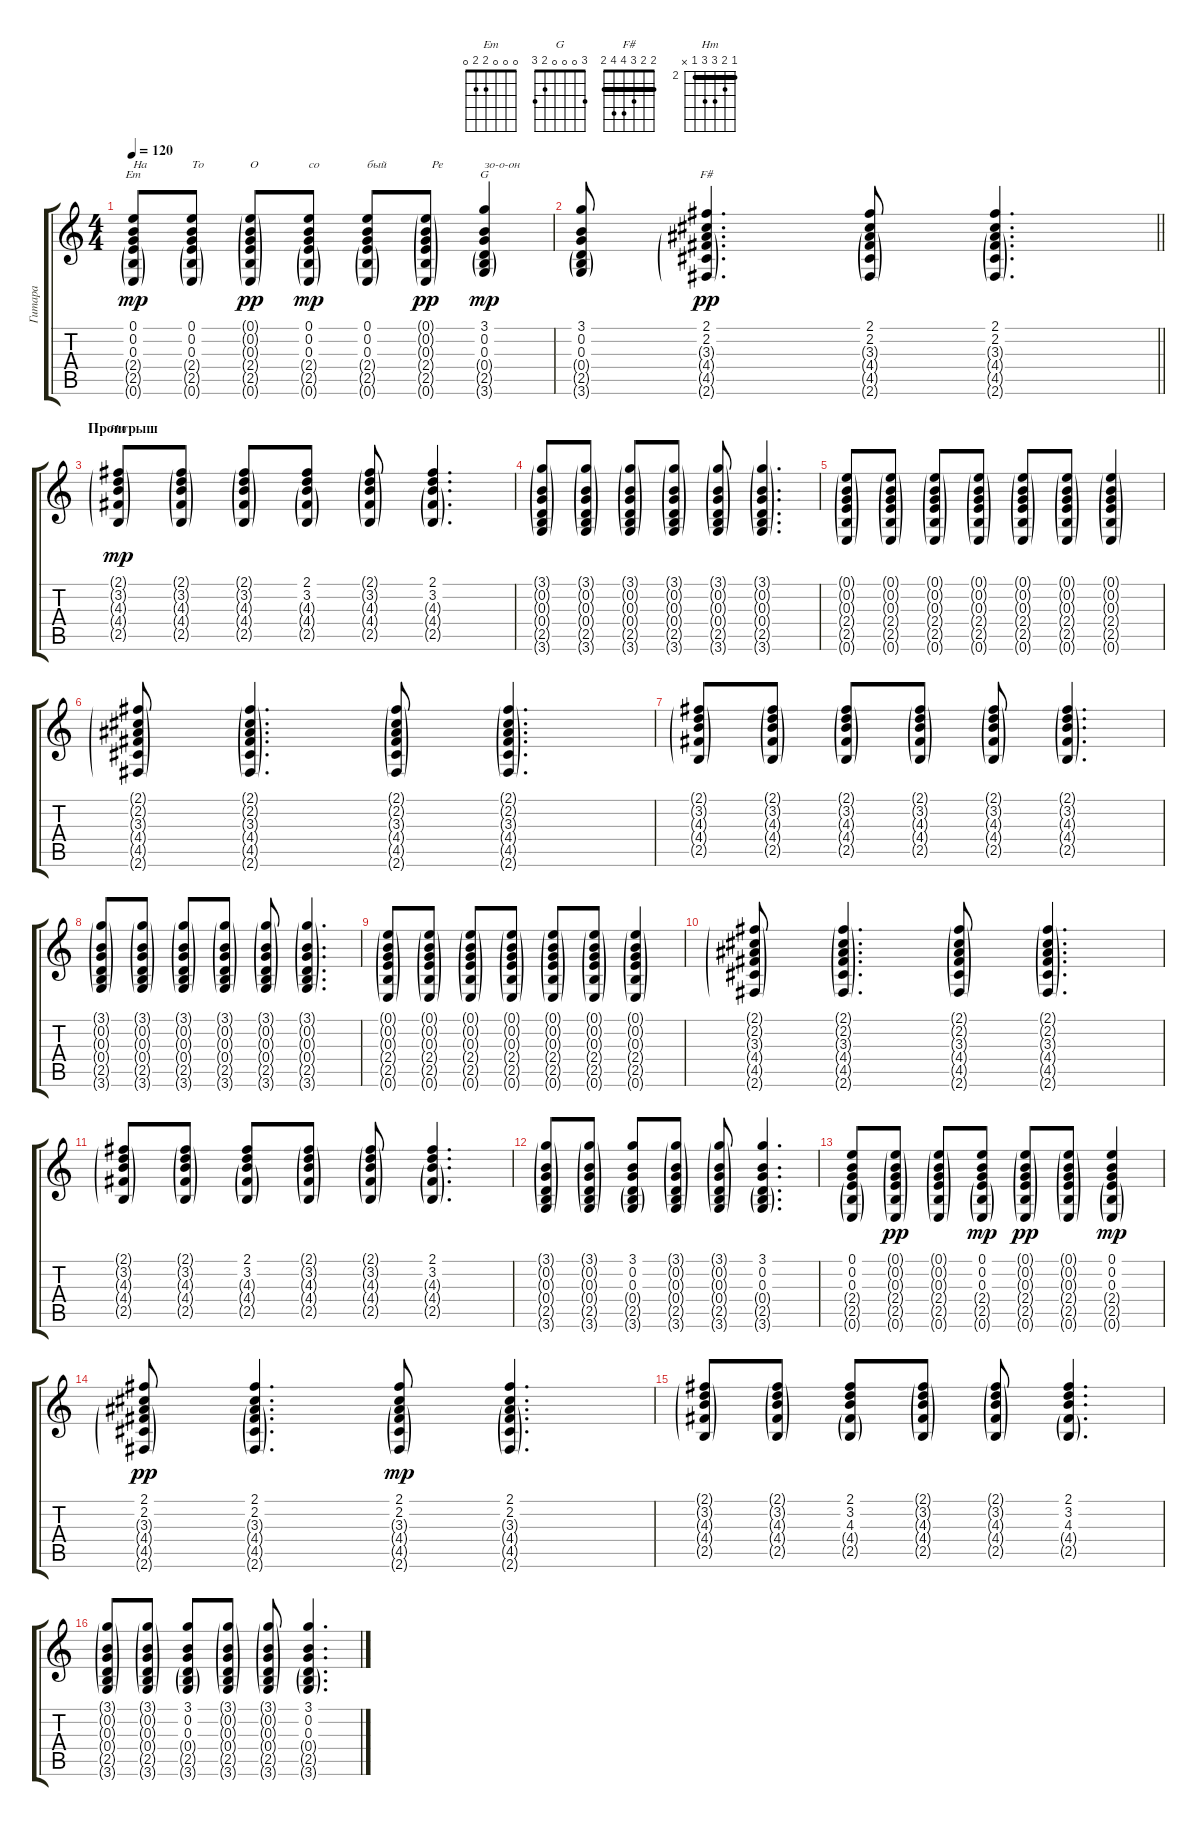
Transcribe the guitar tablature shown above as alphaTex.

\track ("Гитара" "Гитара") {instrument acousticguitarsteel}
\staff {score tabs}
\tuning (E4 B3 G3 D3 A2 E2) {hide}
\chord ("Em" 0 0 0 2 2 0)
\chord ("G" 3 0 0 0 2 3)
\chord ("F#" 2 2 3 4 4 2) {barre 2}
\chord ("Hm" 2 3 4 4 2 x) {firstfret 2 barre 2}
\ts (4 4)
\tempo 120
\clef g2
\ks c
(0.1 0.2 0.3 2.4{g} 2.5{g} 0.6{g}).8{ch "Em" txt "На" dy mp} (0.1 0.2 0.3 2.4{g} 2.5{g} 0.6{g}).8{txt "То"} (0.1{g} 0.2{g} 0.3{g} 2.4{g} 2.5{g} 0.6{g}).8{txt "О" dy pp} (0.1 0.2 0.3 2.4{g} 2.5{g} 0.6{g}).8{txt "со" dy mp} (0.1 0.2 0.3 2.4{g} 2.5{g} 0.6{g}).8{txt "бый"} (0.1{g} 0.2{g} 0.3{g} 2.4{g} 2.5{g} 0.6{g}).8{txt "  Ре" dy pp} (3.1 0.2 0.3 0.4{g} 2.5{g} 3.6{g}).4{ch "G" txt "зо-о-он" dy mp} |
\barLineRight lightlight
(3.1 0.2 0.3 0.4{g} 2.5{g} 3.6{g}).8 (2.1 2.2 3.3{g} 4.4{g} 4.5{g} 2.6{g}).4{d ch "F#" dy pp} (2.1 2.2 3.3{g} 4.4{g} 4.5{g} 2.6{g}).8 (2.1 2.2 3.3{g} 4.4{g} 4.5{g} 2.6{g}).4{d} |
\section ("" "Проигрыш")
(2.1{g} 3.2{g} 4.3{g} 4.4{g} 2.5{g}).8{ch "Hm" dy mp} (2.1{g} 3.2{g} 4.3{g} 4.4{g} 2.5{g}).8 (2.1{g} 3.2{g} 4.3{g} 4.4{g} 2.5{g}).8 (2.1 3.2 4.3{g} 4.4{g} 2.5{g}).8 (2.1{g} 3.2{g} 4.3{g} 4.4{g} 2.5{g}).8 (2.1 3.2 4.3{g} 4.4{g} 2.5{g}).4{d} |
(3.1{g} 0.2{g} 0.3{g} 0.4{g} 2.5{g} 3.6{g}).8 (3.1{g} 0.2{g} 0.3{g} 0.4{g} 2.5{g} 3.6{g}).8 (3.1{g} 0.2{g} 0.3{g} 0.4{g} 2.5{g} 3.6{g}).8 (3.1{g} 0.2{g} 0.3{g} 0.4{g} 2.5{g} 3.6{g}).8 (3.1{g} 0.2{g} 0.3{g} 0.4{g} 2.5{g} 3.6{g}).8 (3.1{g} 0.2{g} 0.3{g} 0.4{g} 2.5{g} 3.6{g}).4{d} |
(0.1{g} 0.2{g} 0.3{g} 2.4{g} 2.5{g} 0.6{g}).8 (0.1{g} 0.2{g} 0.3{g} 2.4{g} 2.5{g} 0.6{g}).8 (0.1{g} 0.2{g} 0.3{g} 2.4{g} 2.5{g} 0.6{g}).8 (0.1{g} 0.2{g} 0.3{g} 2.4{g} 2.5{g} 0.6{g}).8 (0.1{g} 0.2{g} 0.3{g} 2.4{g} 2.5{g} 0.6{g}).8 (0.1{g} 0.2{g} 0.3{g} 2.4{g} 2.5{g} 0.6{g}).8 (0.1{g} 0.2{g} 0.3{g} 2.4{g} 2.5{g} 0.6{g}).4 |
(2.1{g} 2.2{g} 3.3{g} 4.4{g} 4.5{g} 2.6{g}).8 (2.1{g} 2.2{g} 3.3{g} 4.4{g} 4.5{g} 2.6{g}).4{d} (2.1{g} 2.2{g} 3.3{g} 4.4{g} 4.5{g} 2.6{g}).8 (2.1{g} 2.2{g} 3.3{g} 4.4{g} 4.5{g} 2.6{g}).4{d} |
(2.1{g} 3.2{g} 4.3{g} 4.4{g} 2.5{g}).8 (2.1{g} 3.2{g} 4.3{g} 4.4{g} 2.5{g}).8 (2.1{g} 3.2{g} 4.3{g} 4.4{g} 2.5{g}).8 (2.1{g} 3.2{g} 4.3{g} 4.4{g} 2.5{g}).8 (2.1{g} 3.2{g} 4.3{g} 4.4{g} 2.5{g}).8 (2.1{g} 3.2{g} 4.3{g} 4.4{g} 2.5{g}).4{d} |
(3.1{g} 0.2{g} 0.3{g} 0.4{g} 2.5{g} 3.6{g}).8 (3.1{g} 0.2{g} 0.3{g} 0.4{g} 2.5{g} 3.6{g}).8 (3.1{g} 0.2{g} 0.3{g} 0.4{g} 2.5{g} 3.6{g}).8 (3.1{g} 0.2{g} 0.3{g} 0.4{g} 2.5{g} 3.6{g}).8 (3.1{g} 0.2{g} 0.3{g} 0.4{g} 2.5{g} 3.6{g}).8 (3.1{g} 0.2{g} 0.3{g} 0.4{g} 2.5{g} 3.6{g}).4{d} |
(0.1{g} 0.2{g} 0.3{g} 2.4{g} 2.5{g} 0.6{g}).8 (0.1{g} 0.2{g} 0.3{g} 2.4{g} 2.5{g} 0.6{g}).8 (0.1{g} 0.2{g} 0.3{g} 2.4{g} 2.5{g} 0.6{g}).8 (0.1{g} 0.2{g} 0.3{g} 2.4{g} 2.5{g} 0.6{g}).8 (0.1{g} 0.2{g} 0.3{g} 2.4{g} 2.5{g} 0.6{g}).8 (0.1{g} 0.2{g} 0.3{g} 2.4{g} 2.5{g} 0.6{g}).8 (0.1{g} 0.2{g} 0.3{g} 2.4{g} 2.5{g} 0.6{g}).4 |
(2.1{g} 2.2{g} 3.3{g} 4.4{g} 4.5{g} 2.6{g}).8 (2.1{g} 2.2{g} 3.3{g} 4.4{g} 4.5{g} 2.6{g}).4{d} (2.1{g} 2.2{g} 3.3{g} 4.4{g} 4.5{g} 2.6{g}).8 (2.1{g} 2.2{g} 3.3{g} 4.4{g} 4.5{g} 2.6{g}).4{d} |
(2.1{g} 3.2{g} 4.3{g} 4.4{g} 2.5{g}).8 (2.1{g} 3.2{g} 4.3{g} 4.4{g} 2.5{g}).8 (2.1 3.2 4.3{g} 4.4{g} 2.5{g}).8 (2.1{g} 3.2{g} 4.3{g} 4.4{g} 2.5{g}).8 (2.1{g} 3.2{g} 4.3{g} 4.4{g} 2.5{g}).8 (2.1 3.2 4.3{g} 4.4{g} 2.5{g}).4{d} |
(3.1{g} 0.2{g} 0.3{g} 0.4{g} 2.5{g} 3.6{g}).8 (3.1{g} 0.2{g} 0.3{g} 0.4{g} 2.5{g} 3.6{g}).8 (3.1 0.2 0.3 0.4{g} 2.5{g} 3.6{g}).8 (3.1{g} 0.2{g} 0.3{g} 0.4{g} 2.5{g} 3.6{g}).8 (3.1{g} 0.2{g} 0.3{g} 0.4{g} 2.5{g} 3.6{g}).8 (3.1 0.2 0.3 0.4{g} 2.5{g} 3.6{g}).4{d} |
(0.1 0.2 0.3 2.4{g} 2.5{g} 0.6{g}).8 (0.1{g} 0.2{g} 0.3{g} 2.4{g} 2.5{g} 0.6{g}).8{dy pp} (0.1{g} 0.2{g} 0.3{g} 2.4{g} 2.5{g} 0.6{g}).8 (0.1 0.2 0.3 2.4{g} 2.5{g} 0.6{g}).8{dy mp} (0.1{g} 0.2{g} 0.3{g} 2.4{g} 2.5{g} 0.6{g}).8{dy pp} (0.1{g} 0.2{g} 0.3{g} 2.4{g} 2.5{g} 0.6{g}).8 (0.1 0.2 0.3 2.4{g} 2.5{g} 0.6{g}).4{dy mp} |
(2.1 2.2 3.3{g} 4.4{g} 4.5{g} 2.6{g}).8{dy pp} (2.1 2.2 3.3{g} 4.4{g} 4.5{g} 2.6{g}).4{d} (2.1 2.2 3.3{g} 4.4{g} 4.5{g} 2.6{g}).8{dy mp} (2.1 2.2 3.3{g} 4.4{g} 4.5{g} 2.6{g}).4{d} |
(2.1{g} 3.2{g} 4.3{g} 4.4{g} 2.5{g}).8 (2.1{g} 3.2{g} 4.3{g} 4.4{g} 2.5{g}).8 (2.1 3.2 4.3 4.4{g} 2.5{g}).8 (2.1{g} 3.2{g} 4.3{g} 4.4{g} 2.5{g}).8 (2.1{g} 3.2{g} 4.3{g} 4.4{g} 2.5{g}).8 (2.1 3.2 4.3 4.4{g} 2.5{g}).4{d} |
(3.1{g} 0.2{g} 0.3{g} 0.4{g} 2.5{g} 3.6{g}).8 (3.1{g} 0.2{g} 0.3{g} 0.4{g} 2.5{g} 3.6{g}).8 (3.1 0.2 0.3 0.4{g} 2.5{g} 3.6{g}).8 (3.1{g} 0.2{g} 0.3{g} 0.4{g} 2.5{g} 3.6{g}).8 (3.1{g} 0.2{g} 0.3{g} 0.4{g} 2.5{g} 3.6{g}).8 (3.1 0.2 0.3 0.4{g} 2.5{g} 3.6{g}).4{d}
